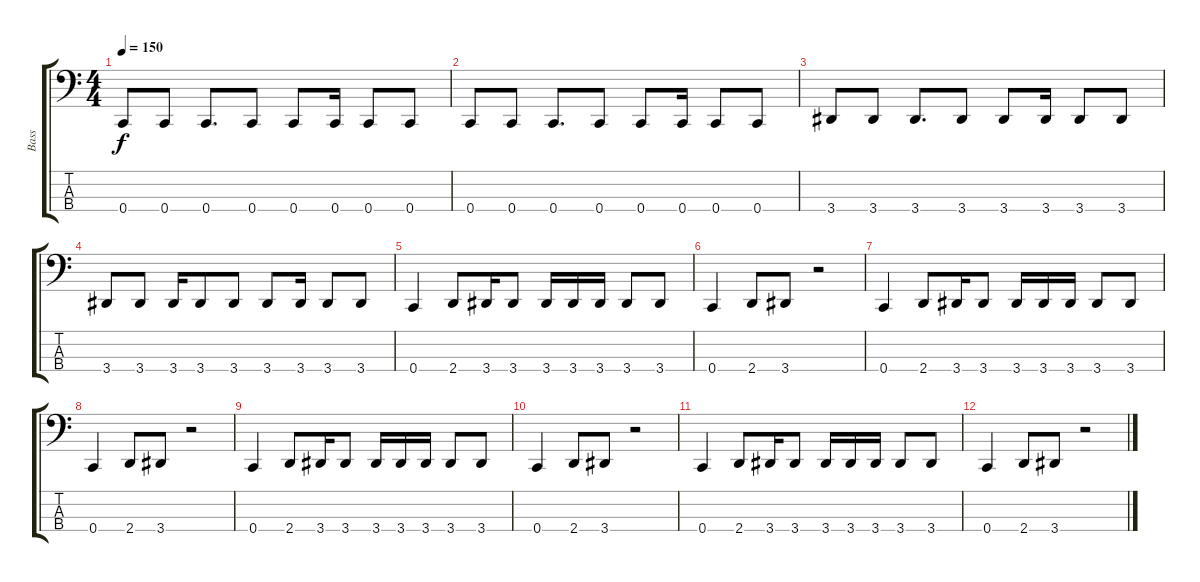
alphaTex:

\track ("Bass" "Bass") {instrument electricbassfinger}
\staff {score tabs}
\tuning (F2 C2 G1 C1) {hide}
\ts (4 4)
\tempo 150
\clef f4
\ks c
0.4.8{dy f} 0.4.8 0.4.8{d} 0.4.8 0.4.8 0.4.16 0.4.8 0.4.8 |
0.4.8 0.4.8 0.4.8{d} 0.4.8 0.4.8 0.4.16 0.4.8 0.4.8 |
3.4.8 3.4.8 3.4.8{d} 3.4.8 3.4.8 3.4.16 3.4.8 3.4.8 |
3.4.8 3.4.8 3.4.16 3.4.8 3.4.8 3.4.8 3.4.16 3.4.8 3.4.8 |
0.4.4 2.4.8 3.4.16 3.4.8 3.4.16 3.4.16 3.4.16 3.4.8 3.4.8 |
0.4.4 2.4.8 3.4.8 r.2 |
0.4.4 2.4.8 3.4.16 3.4.8 3.4.16 3.4.16 3.4.16 3.4.8 3.4.8 |
0.4.4 2.4.8 3.4.8 r.2 |
0.4.4 2.4.8 3.4.16 3.4.8 3.4.16 3.4.16 3.4.16 3.4.8 3.4.8 |
0.4.4 2.4.8 3.4.8 r.2 |
0.4.4 2.4.8 3.4.16 3.4.8 3.4.16 3.4.16 3.4.16 3.4.8 3.4.8 |
0.4.4 2.4.8 3.4.8 r.2
